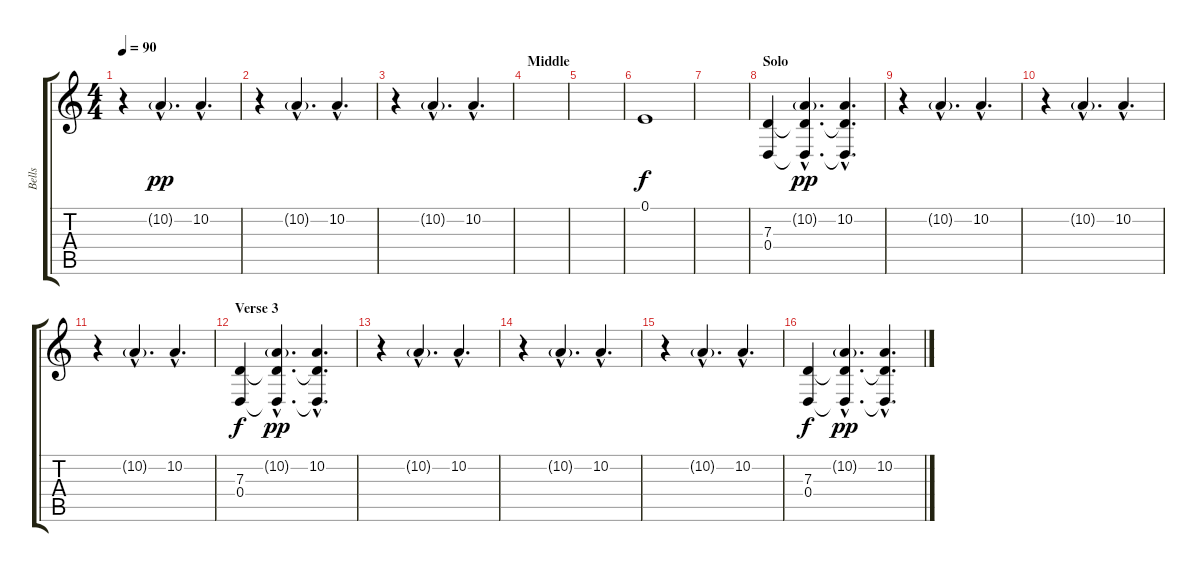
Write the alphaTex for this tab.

\track ("Bells" "Bells") {instrument tubularbells}
\staff {score tabs}
\tuning (E4 B3 G3 D3 A2 E2) {hide}
\ts (4 4)
\tempo 90
\clef g2
\ks c
r.4{dy pp} 10.2{g hac}.4{d} 10.2{hac}.4{d} |
r.4 10.2{g hac}.4{d} 10.2{hac}.4{d} |
r.4 10.2{g hac}.4{d} 10.2{hac}.4{d} |
\section ("" "Middle")
|
|
0.1.1{dy f instrument reversecymbal} |
|
\section ("" "Solo")
(7.3 0.4).4{instrument tubularbells} (10.2{g hac} 7.3{hac t} 0.4{hac t}).4{d dy pp} (10.2{hac} 7.3{hac t} 0.4{hac t}).4{d} |
r.4 10.2{g hac}.4{d} 10.2{hac}.4{d} |
r.4 10.2{g hac}.4{d} 10.2{hac}.4{d} |
r.4 10.2{g hac}.4{d} 10.2{hac}.4{d} |
\section ("" "Verse 3")
(7.3 0.4).4{dy f instrument tubularbells} (10.2{g hac} 7.3{hac t} 0.4{hac t}).4{d dy pp} (10.2{hac} 7.3{hac t} 0.4{hac t}).4{d} |
r.4 10.2{g hac}.4{d} 10.2{hac}.4{d} |
r.4 10.2{g hac}.4{d} 10.2{hac}.4{d} |
r.4 10.2{g hac}.4{d} 10.2{hac}.4{d} |
(7.3 0.4).4{dy f instrument tubularbells} (10.2{g hac} 7.3{hac t} 0.4{hac t}).4{d dy pp} (10.2{hac} 7.3{hac t} 0.4{hac t}).4{d}
